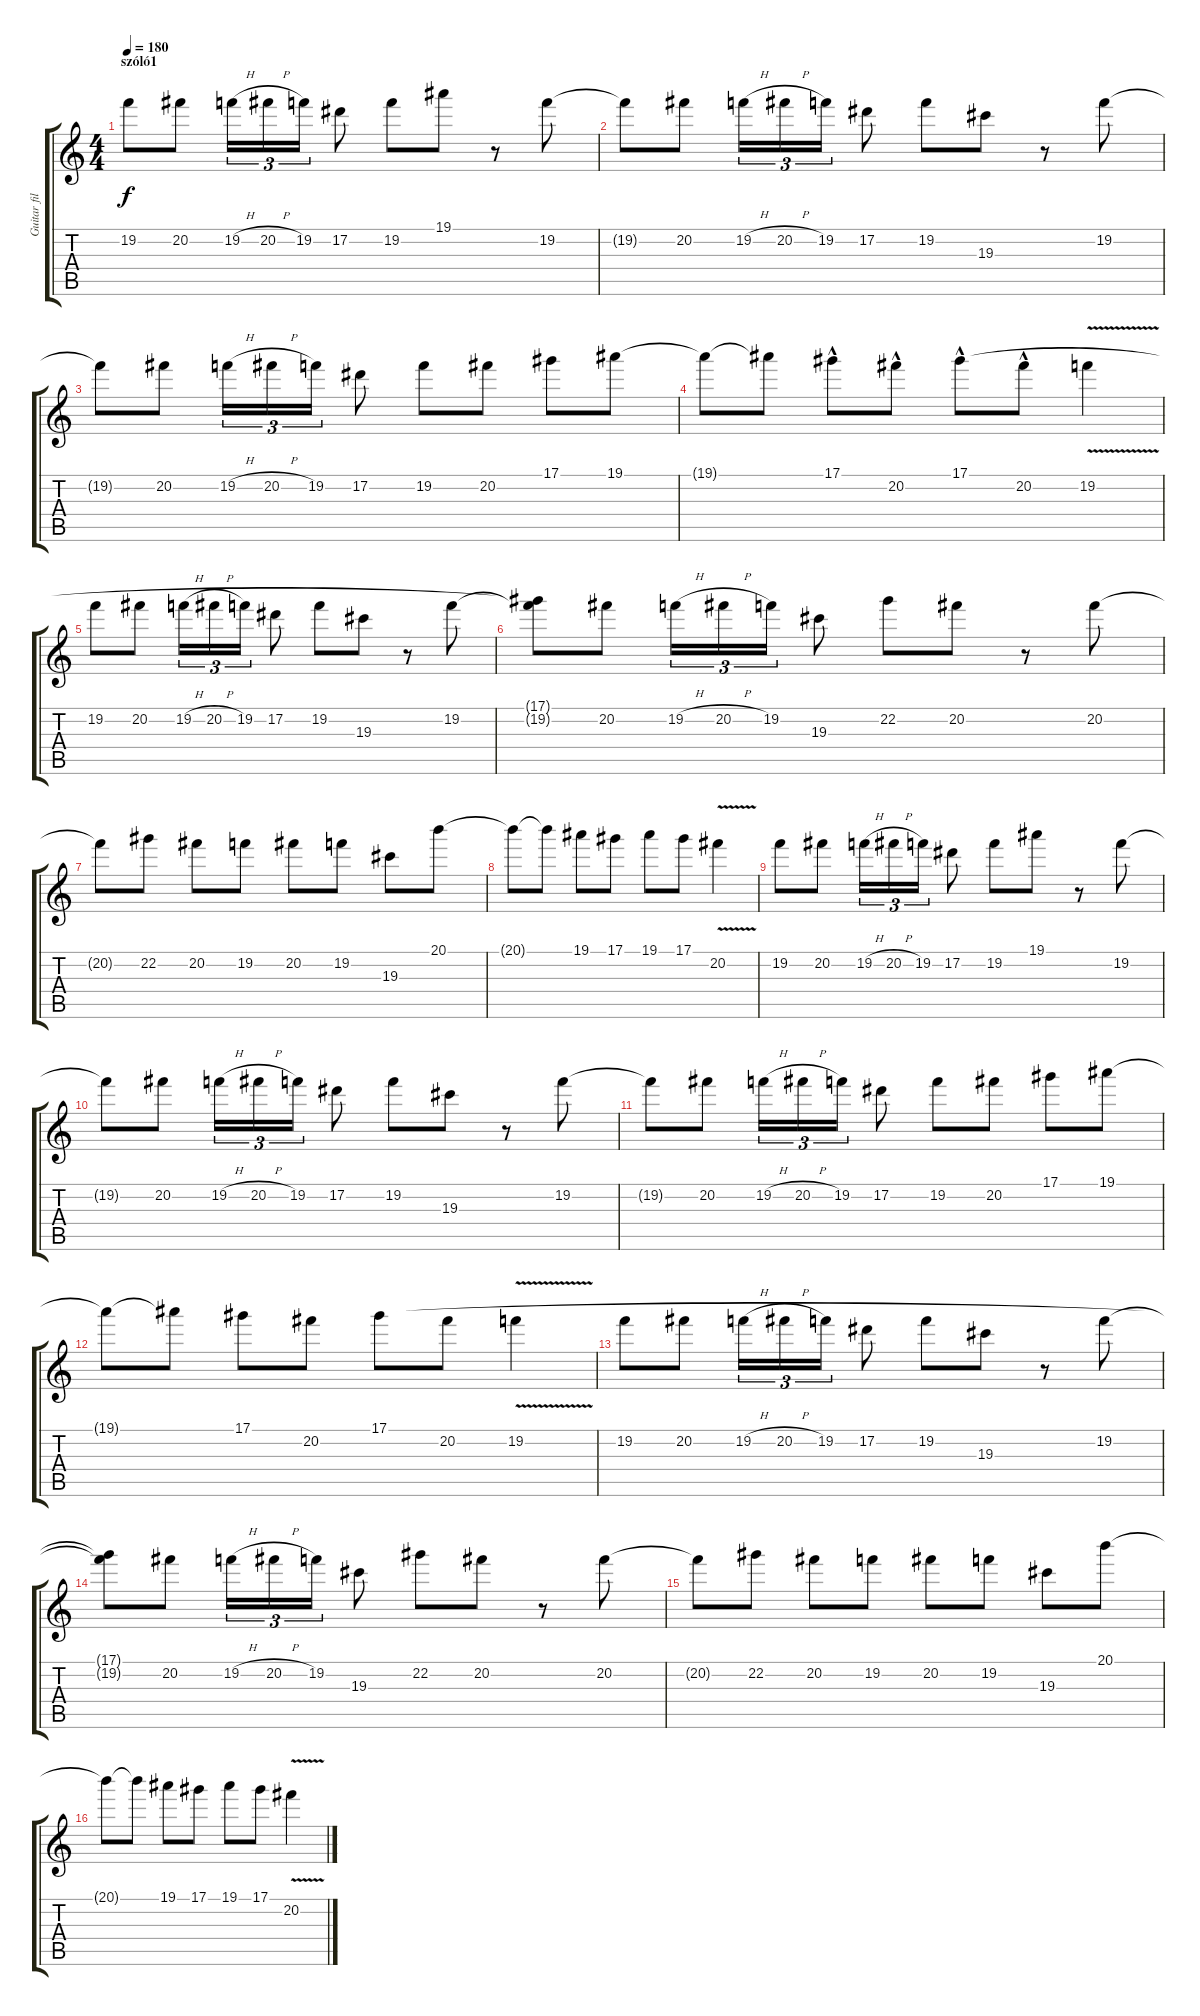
\track ("Guitar fills" "Guitar fil") {instrument overdrivenguitar}
\staff {score tabs}
\tuning (Eb4 Bb3 Gb3 Db3 Ab2 Eb2) {hide}
\ts (4 4)
\section ("" "szóló1")
\tempo 180
\clef g2
\ks c
19.2.8{dy f volume 15 balance 14} 20.2.8 19.2{h}.16{tu (3 2)} 20.2{h}.16{tu (3 2)} 19.2.16{tu (3 2)} 17.2.8 19.2.8 19.1.8 r.8 19.2.8 |
19.2{t}.8 20.2.8 19.2{h}.16{tu (3 2)} 20.2{h}.16{tu (3 2)} 19.2.16{tu (3 2)} 17.2.8 19.2.8 19.3.8 r.8 19.2.8 |
19.2{t}.8 20.2.8 19.2{h}.16{tu (3 2)} 20.2{h}.16{tu (3 2)} 19.2.16{tu (3 2)} 17.2.8 19.2.8 20.2.8 17.1.8 19.1.8 |
19.1{t}.8 19.1{t}.8 17.1{hac}.8 20.2{hac}.8 17.1{hac}.8 20.2{hac}.8 19.2{v}.4 |
19.2.8 20.2.8 19.2{h}.16{tu (3 2)} 20.2{h}.16{tu (3 2)} 19.2.16{tu (3 2)} 17.2.8 19.2.8 19.3.8 r.8 19.2.8 |
(17.1{t} 19.2{t}).8 20.2.8 19.2{h}.16{tu (3 2)} 20.2{h}.16{tu (3 2)} 19.2.16{tu (3 2)} 19.3.8 22.2.8 20.2.8 r.8 20.2.8 |
20.2{t}.8 22.2.8 20.2.8 19.2.8 20.2.8 19.2.8 19.3.8 20.1.8 |
20.1{t}.8 20.1{t}.8 19.1.8 17.1.8 19.1.8 17.1.8 20.2{v}.4 |
19.2.8 20.2.8 19.2{h}.16{tu (3 2)} 20.2{h}.16{tu (3 2)} 19.2.16{tu (3 2)} 17.2.8 19.2.8 19.1.8 r.8 19.2.8 |
19.2{t}.8 20.2.8 19.2{h}.16{tu (3 2)} 20.2{h}.16{tu (3 2)} 19.2.16{tu (3 2)} 17.2.8 19.2.8 19.3.8 r.8 19.2.8 |
19.2{t}.8 20.2.8 19.2{h}.16{tu (3 2)} 20.2{h}.16{tu (3 2)} 19.2.16{tu (3 2)} 17.2.8 19.2.8 20.2.8 17.1.8 19.1.8 |
19.1{t}.8 19.1{t}.8 17.1.8 20.2.8 17.1.8 20.2.8 19.2{v}.4 |
19.2.8 20.2.8 19.2{h}.16{tu (3 2)} 20.2{h}.16{tu (3 2)} 19.2.16{tu (3 2)} 17.2.8 19.2.8 19.3.8 r.8 19.2.8 |
(17.1{t} 19.2{t}).8 20.2.8 19.2{h}.16{tu (3 2)} 20.2{h}.16{tu (3 2)} 19.2.16{tu (3 2)} 19.3.8 22.2.8 20.2.8 r.8 20.2.8 |
20.2{t}.8 22.2.8 20.2.8 19.2.8 20.2.8 19.2.8 19.3.8 20.1.8 |
20.1{t}.8 20.1{t}.8 19.1.8 17.1.8 19.1.8 17.1.8 20.2{v}.4
